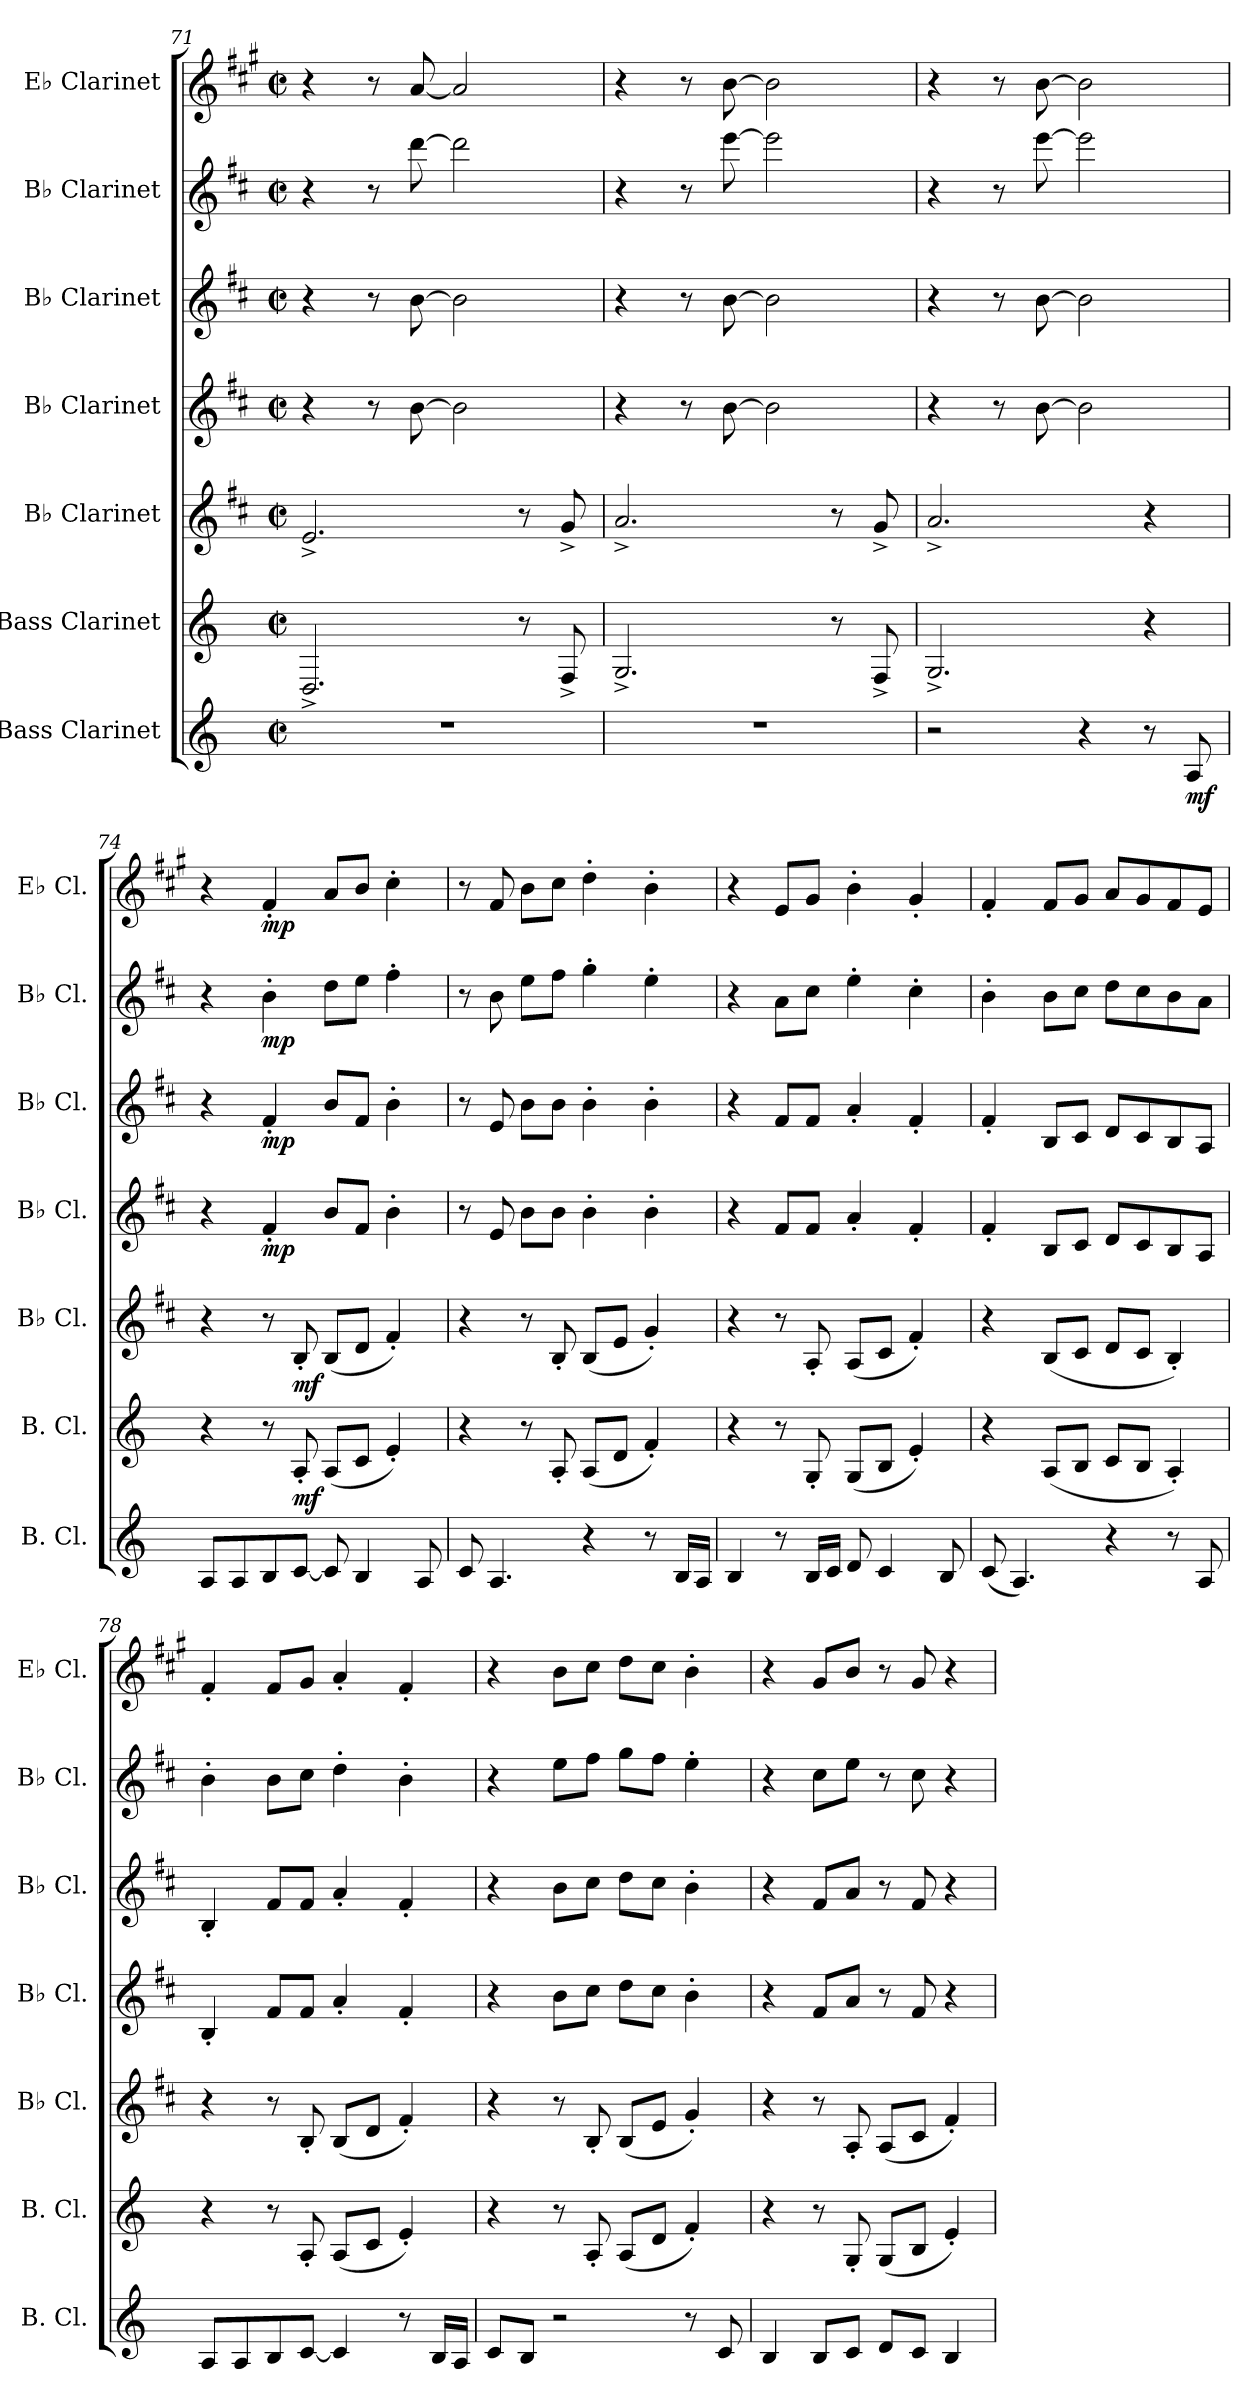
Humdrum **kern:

**kern	**dynam	**kern	**dynam	**kern	**dynam	**kern	**dynam	**kern	**dynam	**kern	**dynam	**kern	**dynam
*part7	*part7	*part6	*part6	*part5	*part5	*part4	*part4	*part3	*part3	*part2	*part2	*part1	*part1
*staff7	*staff7	*staff6	*staff6	*staff5	*staff5	*staff4	*staff4	*staff3	*staff3	*staff2	*staff2	*staff1	*staff1
*I"Bass Clarinet	*	*I"Bass Clarinet	*	*I"B♭ Clarinet	*	*I"B♭ Clarinet	*	*I"B♭ Clarinet	*	*I"B♭ Clarinet	*	*I"E♭ Clarinet	*
*I'B. Cl.	*	*I'B. Cl.	*	*I'B♭ Cl.	*	*I'B♭ Cl.	*	*I'B♭ Cl.	*	*I'B♭ Cl.	*	*I'E♭ Cl.	*
!!LO:PB:g=z
*clefG2	*	*clefG2	*	*clefG2	*	*clefG2	*	*clefG2	*	*clefG2	*	*clefG2	*
*ITrd8c14	*	*ITrd8c14	*	*ITrd1c2	*	*ITrd1c2	*	*ITrd1c2	*	*ITrd1c2	*	*ITrd-2c-3	*
*k[]	*	*k[]	*	*k[]	*	*k[]	*	*k[]	*	*k[]	*	*k[]	*
*M2/2	*	*M2/2	*	*M2/2	*	*M2/2	*	*M2/2	*	*M2/2	*	*M2/2	*
*met(c|)	*	*met(c|)	*	*met(c|)	*	*met(c|)	*	*met(c|)	*	*met(c|)	*	*met(c|)	*
=71	=71	=71	=71	=71	=71	=71	=71	=71	=71	=71	=71	=71	=71
1r	.	2.DD^/	.	2.d^/	.	4r	.	4r	.	4r	.	4r	.
.	.	.	.	.	.	8r	.	8r	.	8r	.	8r	.
.	.	.	.	.	.	[8a\	.	[8a\	.	[8ccc\	.	[8cc/	.
.	.	.	.	.	.	2a\]	.	2a\]	.	2ccc\]	.	2cc/]	.
.	.	8r	.	8r	.	.	.	.	.	.	.	.	.
.	.	8FF^/	.	8f^/	.	.	.	.	.	.	.	.	.
=72	=72	=72	=72	=72	=72	=72	=72	=72	=72	=72	=72	=72	=72
1r	.	2.GG^/	.	2.g^/	.	4r	.	4r	.	4r	.	4r	.
.	.	.	.	.	.	8r	.	8r	.	8r	.	8r	.
.	.	.	.	.	.	[8a\	.	[8a\	.	[8ddd\	.	[8dd\	.
.	.	.	.	.	.	2a\]	.	2a\]	.	2ddd\]	.	2dd\]	.
.	.	8r	.	8r	.	.	.	.	.	.	.	.	.
.	.	8FF^/	.	8f^/	.	.	.	.	.	.	.	.	.
=73	=73	=73	=73	=73	=73	=73	=73	=73	=73	=73	=73	=73	=73
2r	.	2.GG^/	.	2.g^/	.	4r	.	4r	.	4r	.	4r	.
.	.	.	.	.	.	8r	.	8r	.	8r	.	8r	.
.	.	.	.	.	.	[8a\	.	[8a\	.	[8ddd\	.	[8dd\	.
4r	.	.	.	.	.	2a\]	.	2a\]	.	2ddd\]	.	2dd\]	.
8r	.	4r	.	4r	.	.	.	.	.	.	.	.	.
!	!LO:DY:b	!	!	!	!	!	!	!	!	!	!	!	!
8AA/	mf	.	.	.	.	.	.	.	.	.	.	.	.
=74	=74	=74	=74	=74	=74	=74	=74	=74	=74	=74	=74	=74	=74
8AA/L	.	4r	.	4r	.	4r	.	4r	.	4r	.	4r	.
8AA/	.	.	.	.	.	.	.	.	.	.	.	.	.
!	!	!	!	!	!	!	!LO:DY:b	!	!LO:DY:b	!	!LO:DY:b	!	!LO:DY:b
8BB/	.	8r	.	8r	.	4e'/	mp	4e'/	mp	4a'\	mp	4a'/	mp
!	!	!	!LO:DY:b	!	!LO:DY:b	!	!	!	!	!	!	!	!
[8C/J	.	8AA'/	mf	8A'/	mf	.	.	.	.	.	.	.	.
8C/]	.	(<8AA/L	.	(<8A/L	.	8a/L	.	8a/L	.	8cc\L	.	8cc/L	.
4BB/	.	8C/J	.	8c/J	.	8e/J	.	8e/J	.	8dd\J	.	8dd/J	.
.	.	4E'/)	.	4e'/)	.	4a'\	.	4a'\	.	4ee'\	.	4ee'\	.
8AA/	.	.	.	.	.	.	.	.	.	.	.	.	.
!!LO:PB:g=z
=75	=75	=75	=75	=75	=75	=75	=75	=75	=75	=75	=75	=75	=75
8C/	.	4r	.	4r	.	8r	.	8r	.	8r	.	8r	.
4.AA/	.	.	.	.	.	8d/	.	8d/	.	8a\	.	8a/	.
.	.	8r	.	8r	.	8a\L	.	8a\L	.	8dd\L	.	8dd\L	.
.	.	8AA'/	.	8A'/	.	8a\J	.	8a\J	.	8ee\J	.	8ee\J	.
4r	.	(<8AA/L	.	(<8A/L	.	4a'\	.	4a'\	.	4ff'\	.	4ff'\	.
.	.	8D/J	.	8d/J	.	.	.	.	.	.	.	.	.
8r	.	4F'/)	.	4f'/)	.	4a'\	.	4a'\	.	4dd'\	.	4dd'\	.
16BB/LL	.	.	.	.	.	.	.	.	.	.	.	.	.
16AA/JJ	.	.	.	.	.	.	.	.	.	.	.	.	.
=76	=76	=76	=76	=76	=76	=76	=76	=76	=76	=76	=76	=76	=76
4BB/	.	4r	.	4r	.	4r	.	4r	.	4r	.	4r	.
8r	.	8r	.	8r	.	8e/L	.	8e/L	.	8g\L	.	8g/L	.
16BB/LL	.	8GG'/	.	8G'/	.	8e/J	.	8e/J	.	8b\J	.	8b/J	.
16C/JJ	.	.	.	.	.	.	.	.	.	.	.	.	.
8D/	.	(<8GG/L	.	(<8G/L	.	4g'/	.	4g'/	.	4dd'\	.	4dd'\	.
4C/	.	8BB/J	.	8B/J	.	.	.	.	.	.	.	.	.
.	.	4E'/)	.	4e'/)	.	4e'/	.	4e'/	.	4b'\	.	4b'/	.
8BB/	.	.	.	.	.	.	.	.	.	.	.	.	.
=77	=77	=77	=77	=77	=77	=77	=77	=77	=77	=77	=77	=77	=77
(<8C/	.	4r	.	4r	.	4e'/	.	4e'/	.	4a'\	.	4a'/	.
4.AA/)	.	.	.	.	.	.	.	.	.	.	.	.	.
.	.	(<8AA/L	.	(<8A/L	.	8A/L	.	8A/L	.	8a\L	.	8a/L	.
.	.	8BB/J	.	8B/J	.	8B/J	.	8B/J	.	8b\J	.	8b/J	.
4r	.	8C/L	.	8c/L	.	8c/L	.	8c/L	.	8cc\L	.	8cc/L	.
.	.	8BB/J	.	8B/J	.	8B/	.	8B/	.	8b\	.	8b/	.
8r	.	4AA'/)	.	4A'/)	.	8A/	.	8A/	.	8a\	.	8a/	.
8AA/	.	.	.	.	.	8G/J	.	8G/J	.	8g\J	.	8g/J	.
=78	=78	=78	=78	=78	=78	=78	=78	=78	=78	=78	=78	=78	=78
8AA/L	.	4r	.	4r	.	4A'/	.	4A'/	.	4a'\	.	4a'/	.
8AA/	.	.	.	.	.	.	.	.	.	.	.	.	.
8BB/	.	8r	.	8r	.	8e/L	.	8e/L	.	8a\L	.	8a/L	.
[8C/J	.	8AA'/	.	8A'/	.	8e/J	.	8e/J	.	8b\J	.	8b/J	.
4C/]	.	(<8AA/L	.	(<8A/L	.	4g'/	.	4g'/	.	4cc'\	.	4cc'/	.
.	.	8C/J	.	8c/J	.	.	.	.	.	.	.	.	.
8r	.	4E'/)	.	4e'/)	.	4e'/	.	4e'/	.	4a'\	.	4a'/	.
16BB/LL	.	.	.	.	.	.	.	.	.	.	.	.	.
16AA/JJ	.	.	.	.	.	.	.	.	.	.	.	.	.
!!LO:PB:g=z
=79	=79	=79	=79	=79	=79	=79	=79	=79	=79	=79	=79	=79	=79
8C/L	.	4r	.	4r	.	4r	.	4r	.	4r	.	4r	.
8BB/J	.	.	.	.	.	.	.	.	.	.	.	.	.
2r	.	8r	.	8r	.	8a\L	.	8a\L	.	8dd\L	.	8dd\L	.
.	.	8AA'/	.	8A'/	.	8b\J	.	8b\J	.	8ee\J	.	8ee\J	.
.	.	(<8AA/L	.	(<8A/L	.	8cc\L	.	8cc\L	.	8ff\L	.	8ff\L	.
.	.	8D/J	.	8d/J	.	8b\J	.	8b\J	.	8ee\J	.	8ee\J	.
8r	.	4F'/)	.	4f'/)	.	4a'\	.	4a'\	.	4dd'\	.	4dd'\	.
8C/	.	.	.	.	.	.	.	.	.	.	.	.	.
=80	=80	=80	=80	=80	=80	=80	=80	=80	=80	=80	=80	=80	=80
4BB/	.	4r	.	4r	.	4r	.	4r	.	4r	.	4r	.
8BB/L	.	8r	.	8r	.	8e/L	.	8e/L	.	8b\L	.	8b/L	.
8C/J	.	8GG'/	.	8G'/	.	8g/J	.	8g/J	.	8dd\J	.	8dd/J	.
8D/L	.	(<8GG/L	.	(<8G/L	.	8r	.	8r	.	8r	.	8r	.
8C/J	.	8BB/J	.	8B/J	.	8e/	.	8e/	.	8b\	.	8b/	.
4BB/	.	4E'/)	.	4e'/)	.	4r	.	4r	.	4r	.	4r	.
=	=	=	=	=	=	=	=	=	=	=	=	=	=
*-	*-	*-	*-	*-	*-	*-	*-	*-	*-	*-	*-	*-	*-
